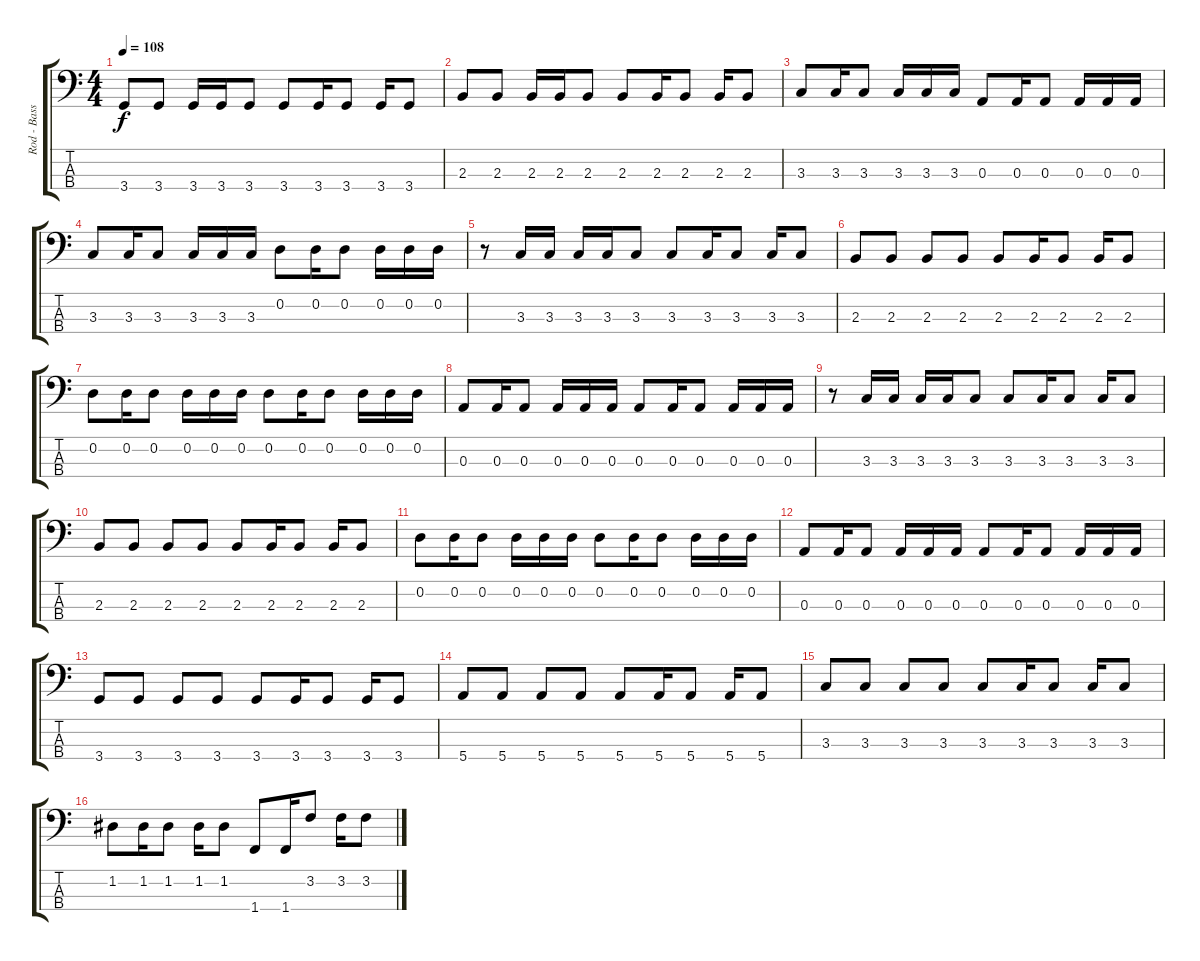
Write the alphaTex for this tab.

\track ("Rod - Bass" "Rod - Bass") {instrument electricbasspick}
\staff {score tabs}
\tuning (G2 D2 A1 E1) {hide}
\ts (4 4)
\tempo 108
\clef f4
\ks c
3.4.8{dy f} 3.4.8 3.4.16 3.4.16 3.4.8 3.4.8 3.4.16 3.4.8 3.4.16 3.4.8 |
2.3.8 2.3.8 2.3.16 2.3.16 2.3.8 2.3.8 2.3.16 2.3.8 2.3.16 2.3.8 |
3.3.8 3.3.16 3.3.8 3.3.16 3.3.16 3.3.16 0.3.8 0.3.16 0.3.8 0.3.16 0.3.16 0.3.16 |
3.3.8 3.3.16 3.3.8 3.3.16 3.3.16 3.3.16 0.2.8 0.2.16 0.2.8 0.2.16 0.2.16 0.2.16 |
r.8 3.3.16 3.3.16 3.3.16 3.3.16 3.3.8 3.3.8 3.3.16 3.3.8 3.3.16 3.3.8 |
2.3.8 2.3.8 2.3.8 2.3.8 2.3.8 2.3.16 2.3.8 2.3.16 2.3.8 |
0.2.8 0.2.16 0.2.8 0.2.16 0.2.16 0.2.16 0.2.8 0.2.16 0.2.8 0.2.16 0.2.16 0.2.16 |
0.3.8 0.3.16 0.3.8 0.3.16 0.3.16 0.3.16 0.3.8 0.3.16 0.3.8 0.3.16 0.3.16 0.3.16 |
r.8 3.3.16 3.3.16 3.3.16 3.3.16 3.3.8 3.3.8 3.3.16 3.3.8 3.3.16 3.3.8 |
2.3.8 2.3.8 2.3.8 2.3.8 2.3.8 2.3.16 2.3.8 2.3.16 2.3.8 |
0.2.8 0.2.16 0.2.8 0.2.16 0.2.16 0.2.16 0.2.8 0.2.16 0.2.8 0.2.16 0.2.16 0.2.16 |
0.3.8 0.3.16 0.3.8 0.3.16 0.3.16 0.3.16 0.3.8 0.3.16 0.3.8 0.3.16 0.3.16 0.3.16 |
3.4.8 3.4.8 3.4.8 3.4.8 3.4.8 3.4.16 3.4.8 3.4.16 3.4.8 |
5.4.8 5.4.8 5.4.8 5.4.8 5.4.8 5.4.16 5.4.8 5.4.16 5.4.8 |
3.3.8 3.3.8 3.3.8 3.3.8 3.3.8 3.3.16 3.3.8 3.3.16 3.3.8 |
1.2.8 1.2.16 1.2.8 1.2.16 1.2.8 1.4.8 1.4.16 3.2.8 3.2.16 3.2.8
